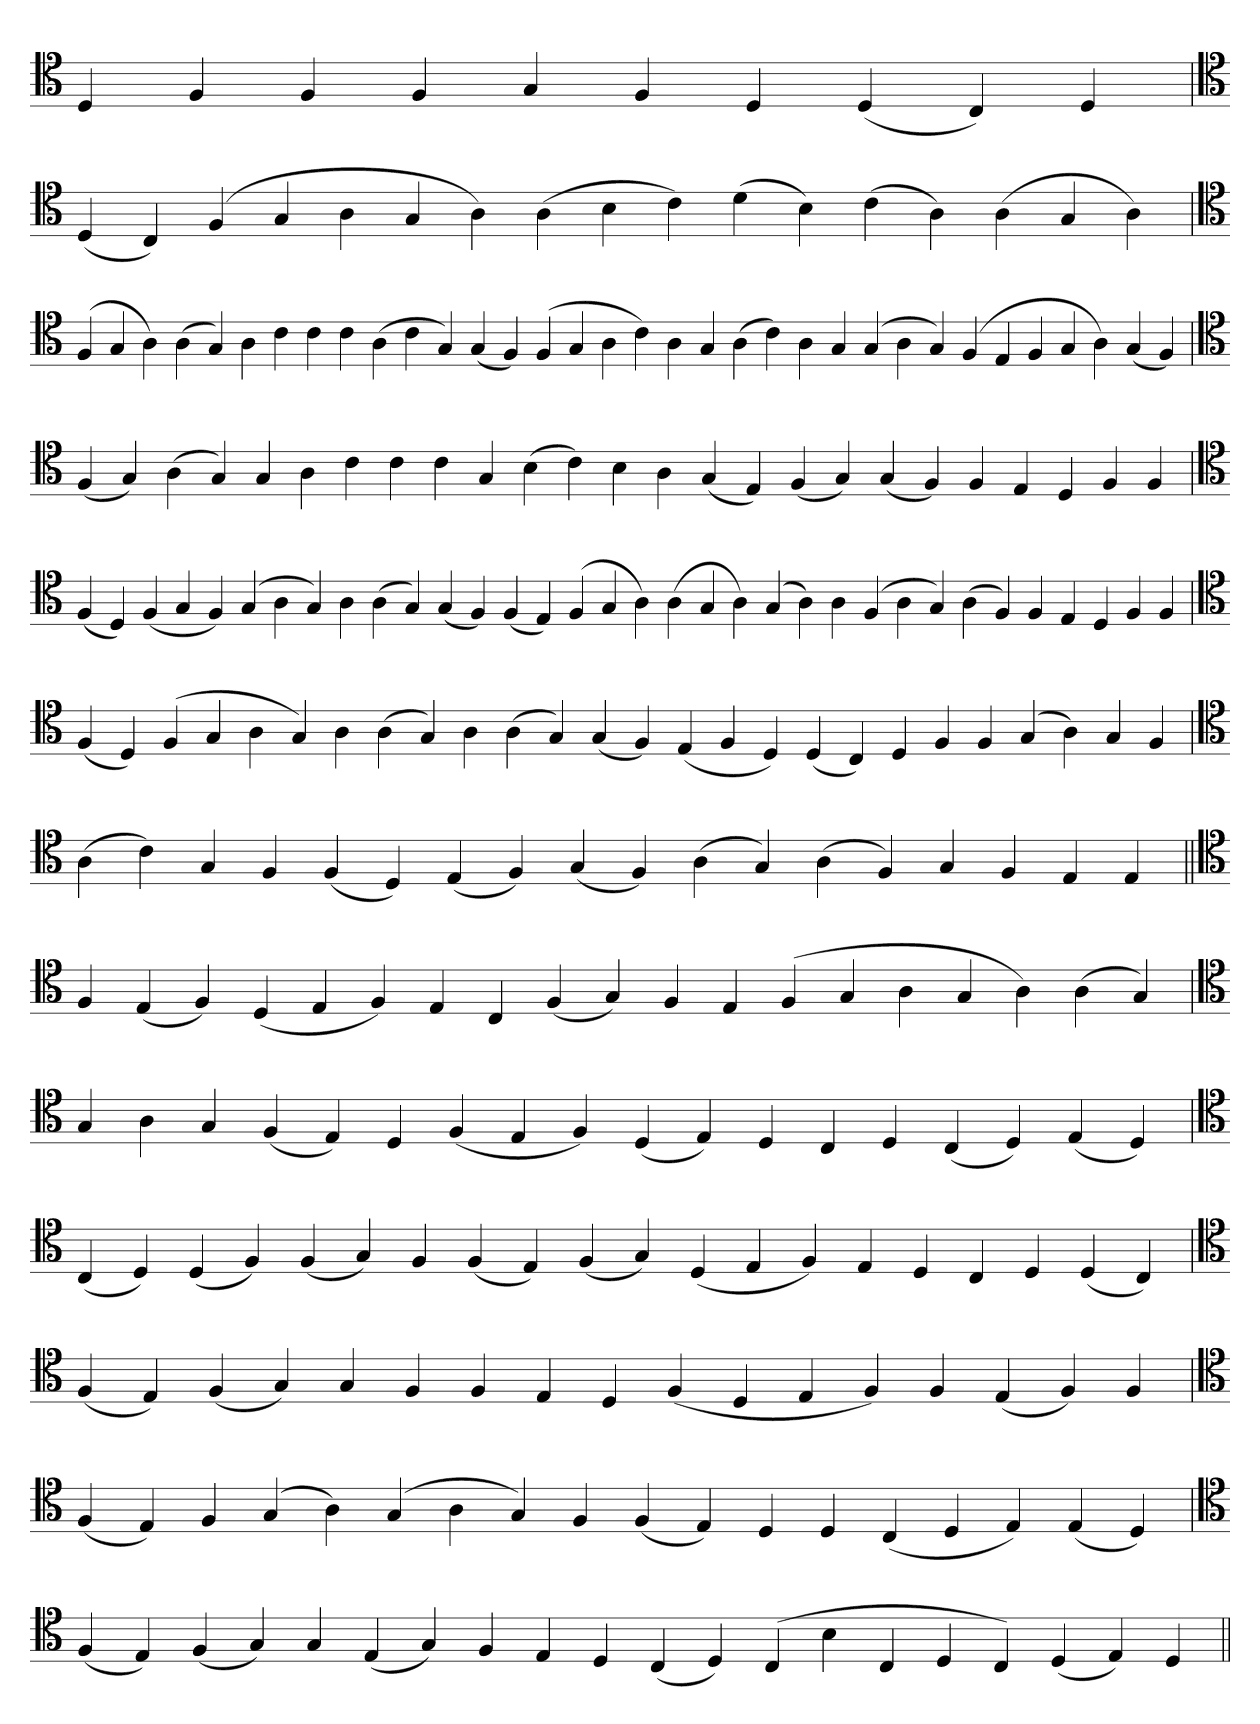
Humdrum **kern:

**kern
*part1
*staff1
*clefC4
=
4D
4F
4F
4F
4G
4F
4D
(4D
4C)
4D
=`
*clefC4
(4D
4C)
(4F
4G
4A
4G
4A)
(4A
4B
4c)
(4d
4B)
(4c
4A)
(4A
4G
4A)
='
*clefC4
(4F
4G
4A)
(4A
4G)
4A
4c
4c
4c
(4A
4c
4G)
(4G
4F)
(4F
4G
4A
4c)
4A
4G
(4A
4c)
4A
4G
(4G
4A
4G)
(4F
4E
4F
4G
4A)
(4G
4F)
=
*clefC4
(4F
4G)
(4A
4G)
4G
4A
4c
4c
4c
4G
(4B
4c)
4B
4A
(4G
4E)
(4F
4G)
(4G
4F)
4F
4E
4D
4F
4F
='
*clefC4
(4F
4D)
(4F
4G
4F)
(4G
4A
4G)
4A
(4A
4G)
(4G
4F)
(4F
4E)
(4F
4G
4A)
(4A
4G
4A)
(4G
4A)
4A
(4F
4A
4G)
(4A
4F)
4F
4E
4D
4F
4F
=
*clefC4
(4F
4D)
(4F
4G
4A
4G)
4A
(4A
4G)
4A
(4A
4G)
(4G
4F)
(4E
4F
4D)
(4D
4C)
4D
4F
4F
(4G
4A)
4G
4F
=`
*clefC4
(4A
4c)
4G
4F
(4F
4D)
(4E
4F)
(4G
4F)
(4A
4G)
(4A
4F)
4G
4F
4E
4E
=||
*clefC4
4F
(4E
4F)
(4D
4E
4F)
4E
4C
(4F
4G)
4F
4E
(4F
4G
4A
4G
4A)
(4A
4G)
='
*clefC4
4G
4A
4G
(4F
4E)
4D
(4F
4E
4F)
(4D
4E)
4D
4C
4D
(4C
4D)
(4E
4D)
=
*clefC4
(4C
4D)
(4D
4F)
(4F
4G)
4F
(4F
4E)
(4F
4G)
(4D
4E
4F)
4E
4D
4C
4D
(4D
4C)
='
*clefC4
(4F
4E)
(4F
4G)
4G
4F
4F
4E
4D
(4F
4D
4E
4F)
4F
(4E
4F)
4F
=
*clefC4
(4F
4E)
4F
(4G
4A)
(4G
4A
4G)
4F
(4F
4E)
4D
4D
(4C
4D
4E)
(4E
4D)
='
*clefC4
(4F
4E)
(4F
4G)
4G
(4E
4G)
4F
4E
4D
(4C
4D)
(4C
4B
4C
4D
4C)
(4D
4E)
4D
=||
*-
